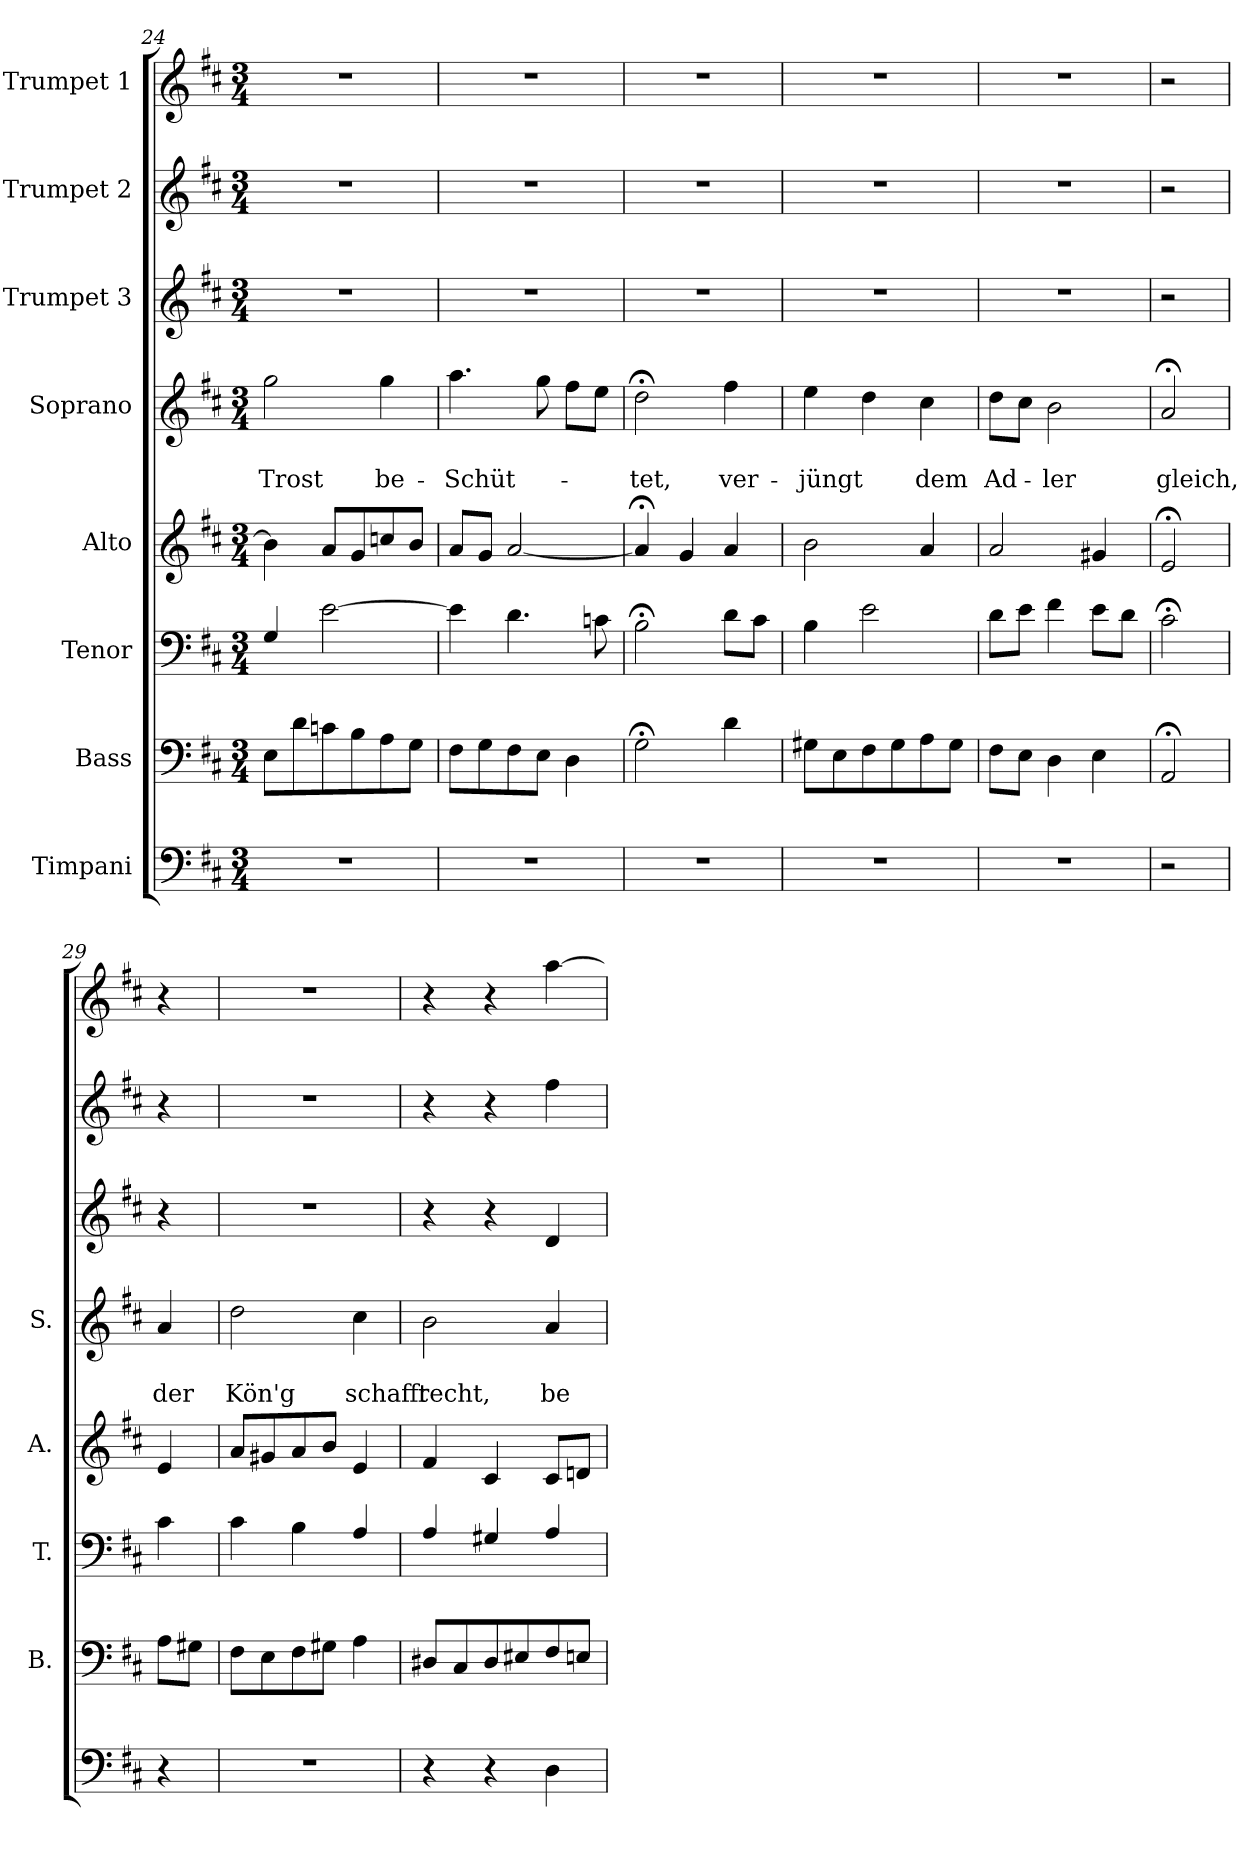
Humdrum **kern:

**kern	**kern	**kern	**kern	**kern	**text	**text	**kern	**kern	**kern
*part8	*part7	*part6	*part5	*part4	*part4	*part4	*part3	*part2	*part1
*staff8	*staff7	*staff6	*staff5	*staff4	*staff4	*staff4	*staff3	*staff2	*staff1
*I"Timpani	*I"Bass	*I"Tenor	*I"Alto	*I"Soprano	*	*	*I"Trumpet 3	*I"Trumpet 2	*I"Trumpet 1
*	*I'B.	*I'T.	*I'A.	*I'S.	*	*	*	*	*
*clefF4	*clefF4	*clefF4	*clefG2	*clefG2	*	*	*clefG2	*clefG2	*clefG2
*k[f#c#]	*k[f#c#]	*k[f#c#]	*k[f#c#]	*k[f#c#]	*	*	*k[f#c#]	*k[f#c#]	*k[f#c#]
*D:	*D:	*D:	*D:	*D:	*	*	*D:	*D:	*D:
*M3/4	*M3/4	*M3/4	*M3/4	*M3/4	*	*	*M3/4	*M3/4	*M3/4
=24	=24	=24	=24	=24	=24	=24	=24	=24	=24
2.r	8E\L	4G/	4b\]	2gg\	.	Trost	2.r	2.r	2.r
.	8d\	.	.	.	.	.	.	.	.
.	8cn\	[2e\	8a/L	.	.	.	.	.	.
.	8B\	.	8g/	.	.	.	.	.	.
.	8A\	.	8ccn/	4gg\	.	be-	.	.	.
.	8G\J	.	8b/J	.	.	.	.	.	.
=25	=25	=25	=25	=25	=25	=25	=25	=25	=25
2.r	8F#\L	4e\]	8a/L	4.aa\	.	-Schüt-	2.r	2.r	2.r
.	8G\	.	8g/J	.	.	.	.	.	.
.	8F#\	4.d\	[2a/	.	.	.	.	.	.
.	8E\J	.	.	8gg\	.	.	.	.	.
.	4D\	.	.	8ff#\L	.	.	.	.	.
.	.	8cn\	.	8ee\J	.	.	.	.	.
=26	=26	=26	=26	=26	=26	=26	=26	=26	=26
2.r	2G;<\	2B;<\	4a;</]	2dd;<\	.	-tet,	2.r	2.r	2.r
.	.	.	4g/	.	.	.	.	.	.
.	4d\	8d\L	4a/	4ff#\	.	ver-	.	.	.
.	.	8c#\J	.	.	.	.	.	.	.
=27	=27	=27	=27	=27	=27	=27	=27	=27	=27
2.r	8G#X\L	4B\	2b\	4ee\	.	-jüngt	2.r	2.r	2.r
.	8E\	.	.	.	.	.	.	.	.
.	8F#\	2e\	.	4dd\	.	.	.	.	.
.	8G#\	.	.	.	.	.	.	.	.
.	8A\	.	4a/	4cc#\	.	dem	.	.	.
.	8G#\J	.	.	.	.	.	.	.	.
=28	=28	=28	=28	=28	=28	=28	=28	=28	=28
2.r	8F#\L	8d\L	2a/	8dd\L	.	Ad-	2.r	2.r	2.r
.	8E\J	8e\J	.	8cc#\J	.	.	.	.	.
.	4D\	4f#\	.	2b\	.	-ler	.	.	.
.	4E\	8e\L	4g#X/	.	.	.	.	.	.
.	.	8d\J	.	.	.	.	.	.	.
=29	=29	=29	=29	=29	=29	=29	=29	=29	=29
2r	2AA;</	2c#;<\	2e;</	2a;</	.	gleich,	2r	2r	2r
!!LO:PB:g=z
=29a	=29a	=29a	=29a	=29a	=29a	=29a	=29a	=29a	=29a
4r	8A\L	4c#\	4e/	4a/	.	der	4r	4r	4r
.	8G#X\J	.	.	.	.	.	.	.	.
=30	=30	=30	=30	=30	=30	=30	=30	=30	=30
2.r	8F#\L	4c#\	8a/L	2dd\	.	Kön'g	2.r	2.r	2.r
.	8E\	.	8g#X/	.	.	.	.	.	.
.	8F#\	4B\	8a/	.	.	.	.	.	.
.	8G#X\J	.	8b/J	.	.	.	.	.	.
.	4A\	4A/	4e/	4cc#\	.	schafft	.	.	.
=31	=31	=31	=31	=31	=31	=31	=31	=31	=31
4r	8D#X/L	4A/	4f#/	2b\	.	recht,	4r	4r	4r
.	8C#/	.	.	.	.	.	.	.	.
4r	8D#/	4G#X/	4c#/	.	.	.	4r	4r	4r
.	8E#X/	.	.	.	.	.	.	.	.
4D\	8F#/	4A/	8c#/L	4a/	.	be-	4d/	4ff#\	[4aa\
.	8En/J	.	8dn/J	.	.	.	.	.	.
=	=	=	=	=	=	=	=	=	=
*-	*-	*-	*-	*-	*-	*-	*-	*-	*-
